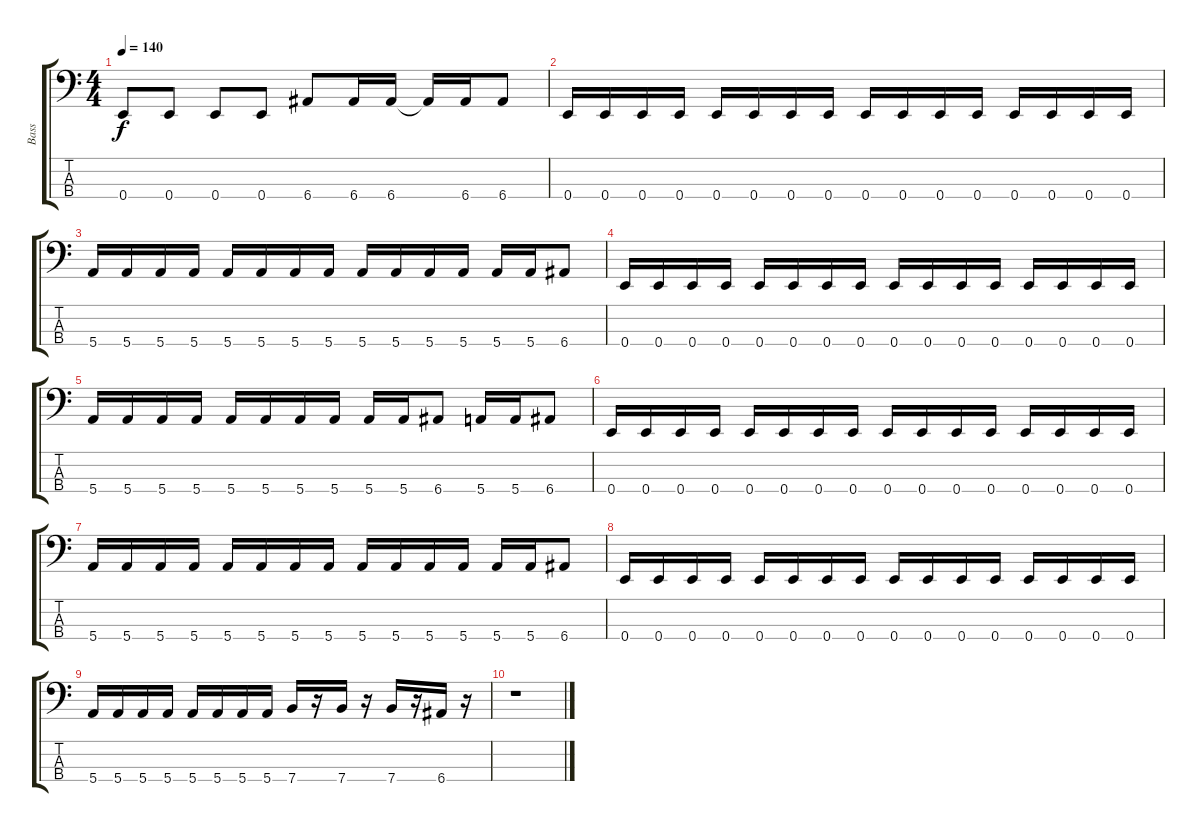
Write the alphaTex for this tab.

\track ("Bass" "Bass") {instrument electricbassfinger}
\staff {score tabs}
\tuning (G2 D2 A1 E1) {hide}
\ts (4 4)
\tempo 140
\clef f4
\ks c
0.4.8{dy f} 0.4.8 0.4.8 0.4.8 6.4.8 6.4.16 6.4.16 6.4{t}.16 6.4.16 6.4.8 |
0.4.16 0.4.16 0.4.16 0.4.16 0.4.16 0.4.16 0.4.16 0.4.16 0.4.16 0.4.16 0.4.16 0.4.16 0.4.16 0.4.16 0.4.16 0.4.16 |
5.4.16 5.4.16 5.4.16 5.4.16 5.4.16 5.4.16 5.4.16 5.4.16 5.4.16 5.4.16 5.4.16 5.4.16 5.4.16 5.4.16 6.4.8 |
0.4.16 0.4.16 0.4.16 0.4.16 0.4.16 0.4.16 0.4.16 0.4.16 0.4.16 0.4.16 0.4.16 0.4.16 0.4.16 0.4.16 0.4.16 0.4.16 |
5.4.16 5.4.16 5.4.16 5.4.16 5.4.16 5.4.16 5.4.16 5.4.16 5.4.16 5.4.16 6.4.8 5.4.16 5.4.16 6.4.8 |
0.4.16 0.4.16 0.4.16 0.4.16 0.4.16 0.4.16 0.4.16 0.4.16 0.4.16 0.4.16 0.4.16 0.4.16 0.4.16 0.4.16 0.4.16 0.4.16 |
5.4.16 5.4.16 5.4.16 5.4.16 5.4.16 5.4.16 5.4.16 5.4.16 5.4.16 5.4.16 5.4.16 5.4.16 5.4.16 5.4.16 6.4.8 |
0.4.16 0.4.16 0.4.16 0.4.16 0.4.16 0.4.16 0.4.16 0.4.16 0.4.16 0.4.16 0.4.16 0.4.16 0.4.16 0.4.16 0.4.16 0.4.16 |
5.4.16 5.4.16 5.4.16 5.4.16 5.4.16 5.4.16 5.4.16 5.4.16 7.4.16 r.16 7.4.16 r.16 7.4.16 r.16 6.4.16 r.16 |
r.1
